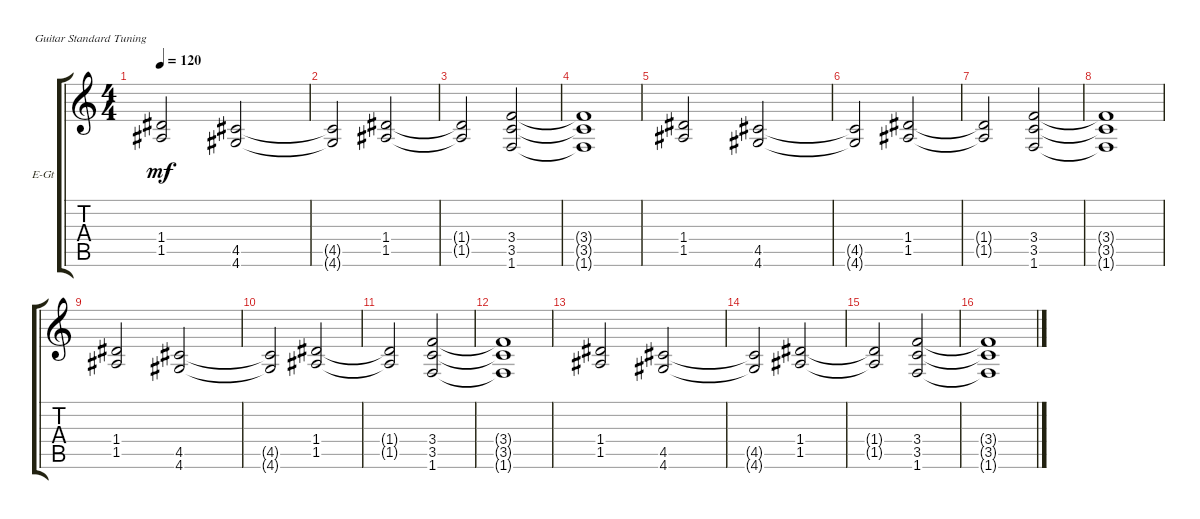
\defaultSystemsLayout 4
\bracketExtendMode groupsimilarinstruments
\firstSystemTrackNameOrientation horizontal
\otherSystemsTrackNameOrientation horizontal
\track ("Electric Guitar" "E-Gt") {instrument distortionguitar}
\staff {score tabs}
\tuning (E4 B3 G3 D3 A2 E2)
\ts (4 4)
\tempo 120
\clef g2
\scale
0.333333
\ks c
(1.5 1.4).2{dy mf} (4.5 4.6).2 |
\scale
0.333333 (4.6{t} 4.5{t}).2 (1.5 1.4).2 |
\scale
0.333333 (1.4{t} 1.5{t}).2 (3.5 1.6 3.4).2 |
\scale
0.333333 (3.4{t} 3.5{t} 1.6{t}).1 |
\scale
0.333333 (1.5 1.4).2 (4.5 4.6).2 |
\scale
0.333333 (4.6{t} 4.5{t}).2 (1.5 1.4).2 |
\scale
0.333333 (1.4{t} 1.5{t}).2 (3.5 3.4 1.6).2 |
\scale
0.333333 (1.6{t} 3.5{t} 3.4{t}).1 |
\scale
0.333333 (1.5 1.4).2 (4.5 4.6).2 |
\scale
0.333333 (4.6{t} 4.5{t}).2 (1.5 1.4).2 |
\scale
0.333333 (1.4{t} 1.5{t}).2 (3.5 1.6 3.4).2 |
\scale
0.333333 (3.4{t} 3.5{t} 1.6{t}).1 |
\scale
0.333333 (1.5 1.4).2 (4.5 4.6).2 |
\scale
0.333333 (4.6{t} 4.5{t}).2 (1.5 1.4).2 |
\scale
0.333333 (1.4{t} 1.5{t}).2 (3.4 3.5 1.6).2 |
\scale
0.333333 (3.4{t} 3.5{t} 1.6{t}).1
